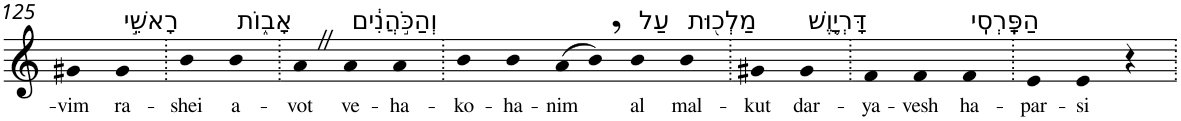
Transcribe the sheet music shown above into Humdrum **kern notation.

**kern	**text
*part1	*part1
*staff1	*staff1
*I"Piano	*
*I'Pno	*
!!LO:PB:g=z
*clefG2	*
*k[]	*
=125	=125
!	!LO:LY:b
4g#X	-vim
!LO:TX:a:t=רָאשֵׁ֣י	!
!	!LO:LY:b
4g#	ra-
=126.	=126.
!	!LO:LY:b
4b	-shei
!LO:TX:a:t=אָב֑וֹת	!
!	!LO:LY:b
4b	a-
=127.	=127.
!	!LO:LY:b
4aZ	-vot
!LO:TX:a:t=וְהַכֹּ֣הֲנִ֔ים	!
!	!LO:LY:b
4a	ve-
!	!LO:LY:b
4a	-ha-
=128.	=128.
!	!LO:LY:b
4b	-ko-
!	!LO:LY:b
4b	-ha-
!	!LO:LY:b
(>8a	-nim
8b,)	.
!LO:TX:a:t=עַל	!
!	!LO:LY:b
4b	al
!LO:TX:a:t=מַלְכ֖וּת	!
!	!LO:LY:b
4b	mal-
=129.	=129.
!	!LO:LY:b
4g#X	-kut
!LO:TX:a:t=דָּרְיָ֥וֶשׁ	!
!	!LO:LY:b
4g#	dar-
=130.	=130.
!	!LO:LY:b
4f	-ya-
!	!LO:LY:b
4f	-vesh
!LO:TX:a:t=הַפָּֽרְסִֽי	!
!	!LO:LY:b
4f	ha-
=131.	=131.
!	!LO:LY:b
4e	-par-
!	!LO:LY:b
4e	-si
4r	.
=.	=.
*-	*-
